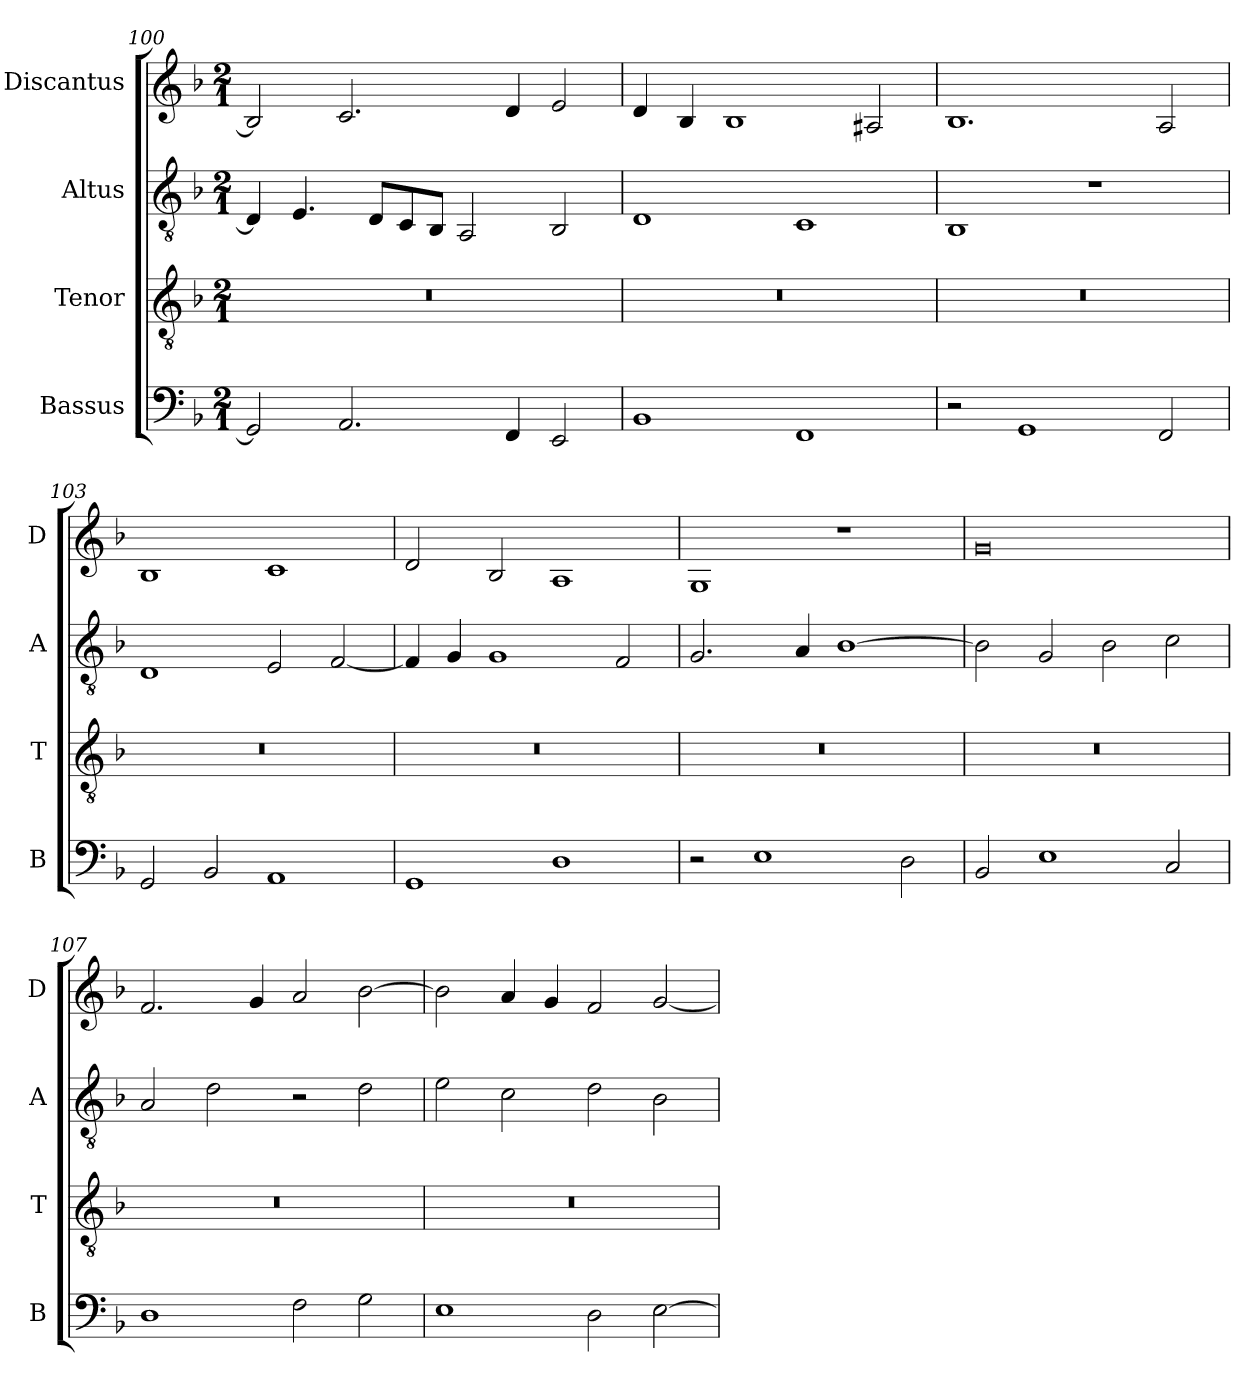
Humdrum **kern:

**kern	**kern	**kern	**kern
*part4	*part3	*part2	*part1
*staff4	*staff3	*staff2	*staff1
*I"Bassus	*I"Tenor	*I"Altus	*I"Discantus
*I'B	*I'T	*I'A	*I'D
*clefF4	*clefGv2	*clefGv2	*clefG2
*k[b-]	*k[b-]	*k[b-]	*k[b-]
*M2/1	*M2/1	*M2/1	*M2/1
=100	=100	=100	=100
2GG/]	0r	4D/]	2B-/]
.	.	4.E/	.
2.AA/	.	.	2.c/
.	.	8D/L	.
.	.	8C/	.
.	.	8BB-/J	.
.	.	2AA/	.
4FF/	.	.	4d/
2EE/	.	2BB-/	2e/
=101	=101	=101	=101
1BB-	0r	1D	4d/
.	.	.	4B-/
.	.	.	1B-
1FF	.	1C	.
.	.	.	2A#X/
=102	=102	=102	=102
2r	0r	1BB-	1.B-
1GG	.	.	.
.	.	1r	.
2FF/	.	.	2A/
=103	=103	=103	=103
2GG/	0r	1D	1B-
2BB-/	.	.	.
1AA	.	2E/	1c
.	.	[2F/	.
=104	=104	=104	=104
1GG	0r	4F/]	2d/
.	.	4G/	.
.	.	1G	2B-/
1D	.	.	1A
.	.	2F/	.
=105	=105	=105	=105
2r	0r	2.G/	1G
1E	.	.	.
.	.	4A/	.
.	.	[1B-	1r
2D\	.	.	.
=106	=106	=106	=106
2BB-/	0r	2B-\]	0g
1E	.	2G/	.
.	.	2B-\	.
2C/	.	2c\	.
=107	=107	=107	=107
1D	0r	2A/	2.f/
.	.	2d\	.
.	.	.	4g/
2F\	.	2r	2a/
2G\	.	2d\	[2b-\
=108	=108	=108	=108
1E	0r	2e\	2b-\]
.	.	2c\	4a/
.	.	.	4g/
2D\	.	2d\	2f/
[2E\	.	2B-\	[2g/
=	=	=	=
*-	*-	*-	*-
